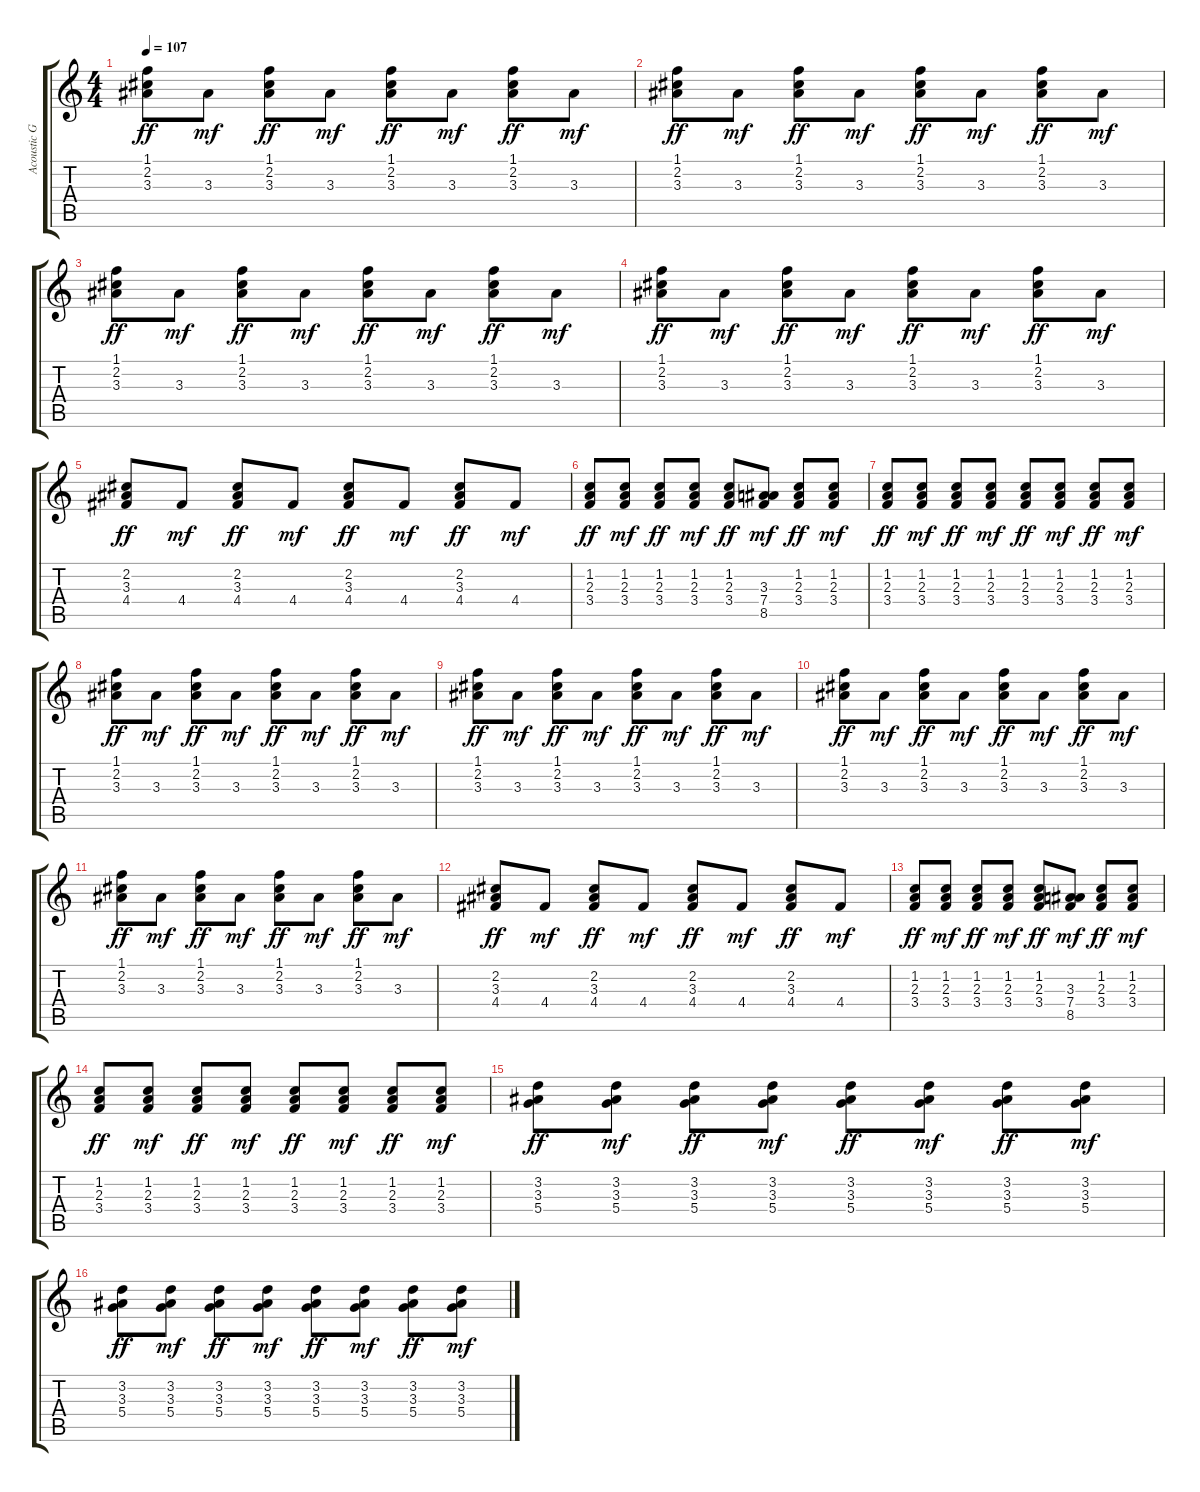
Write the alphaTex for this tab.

\track ("Acoustic Guitar" "Acoustic G") {instrument acousticguitarsteel}
\staff {score tabs}
\tuning (E4 B3 G3 D3 A2 E2) {hide}
\ts (4 4)
\tempo 107
\clef g2
\ks c
(1.1 2.2 3.3).8{dy ff instrument acousticguitarsteel} 3.3.8{dy mf} (1.1 2.2 3.3).8{dy ff} 3.3.8{dy mf} (1.1 2.2 3.3).8{dy ff} 3.3.8{dy mf} (1.1 2.2 3.3).8{dy ff} 3.3.8{dy mf} |
(1.1 2.2 3.3).8{dy ff} 3.3.8{dy mf} (1.1 2.2 3.3).8{dy ff} 3.3.8{dy mf} (1.1 2.2 3.3).8{dy ff} 3.3.8{dy mf} (1.1 2.2 3.3).8{dy ff} 3.3.8{dy mf} |
(1.1 2.2 3.3).8{dy ff} 3.3.8{dy mf} (1.1 2.2 3.3).8{dy ff} 3.3.8{dy mf} (1.1 2.2 3.3).8{dy ff} 3.3.8{dy mf} (1.1 2.2 3.3).8{dy ff} 3.3.8{dy mf} |
(1.1 2.2 3.3).8{dy ff} 3.3.8{dy mf} (1.1 2.2 3.3).8{dy ff} 3.3.8{dy mf} (1.1 2.2 3.3).8{dy ff} 3.3.8{dy mf} (1.1 2.2 3.3).8{dy ff} 3.3.8{dy mf} |
(2.2 3.3 4.4).8{dy ff} 4.4.8{dy mf} (2.2 3.3 4.4).8{dy ff} 4.4.8{dy mf} (2.2 3.3 4.4).8{dy ff} 4.4.8{dy mf} (2.2 3.3 4.4).8{dy ff} 4.4.8{dy mf} |
(1.2 2.3 3.4).8{dy ff} (1.2 2.3 3.4).8{dy mf} (1.2 2.3 3.4).8{dy ff} (1.2 2.3 3.4).8{dy mf} (1.2 2.3 3.4).8{dy ff} (3.3 7.4 8.5).8{dy mf} (1.2 2.3 3.4).8{dy ff} (1.2 2.3 3.4).8{dy mf} |
(1.2 2.3 3.4).8{dy ff} (1.2 2.3 3.4).8{dy mf} (1.2 2.3 3.4).8{dy ff} (1.2 2.3 3.4).8{dy mf} (1.2 2.3 3.4).8{dy ff} (1.2 2.3 3.4).8{dy mf} (1.2 2.3 3.4).8{dy ff} (1.2 2.3 3.4).8{dy mf} |
(1.1 2.2 3.3).8{dy ff} 3.3.8{dy mf} (1.1 2.2 3.3).8{dy ff} 3.3.8{dy mf} (1.1 2.2 3.3).8{dy ff} 3.3.8{dy mf} (1.1 2.2 3.3).8{dy ff} 3.3.8{dy mf} |
(1.1 2.2 3.3).8{dy ff} 3.3.8{dy mf} (1.1 2.2 3.3).8{dy ff} 3.3.8{dy mf} (1.1 2.2 3.3).8{dy ff} 3.3.8{dy mf} (1.1 2.2 3.3).8{dy ff} 3.3.8{dy mf} |
(1.1 2.2 3.3).8{dy ff} 3.3.8{dy mf} (1.1 2.2 3.3).8{dy ff} 3.3.8{dy mf} (1.1 2.2 3.3).8{dy ff} 3.3.8{dy mf} (1.1 2.2 3.3).8{dy ff} 3.3.8{dy mf} |
(1.1 2.2 3.3).8{dy ff} 3.3.8{dy mf} (1.1 2.2 3.3).8{dy ff} 3.3.8{dy mf} (1.1 2.2 3.3).8{dy ff} 3.3.8{dy mf} (1.1 2.2 3.3).8{dy ff} 3.3.8{dy mf} |
(2.2 3.3 4.4).8{dy ff} 4.4.8{dy mf} (2.2 3.3 4.4).8{dy ff} 4.4.8{dy mf} (2.2 3.3 4.4).8{dy ff} 4.4.8{dy mf} (2.2 3.3 4.4).8{dy ff} 4.4.8{dy mf} |
(1.2 2.3 3.4).8{dy ff} (1.2 2.3 3.4).8{dy mf} (1.2 2.3 3.4).8{dy ff} (1.2 2.3 3.4).8{dy mf} (1.2 2.3 3.4).8{dy ff} (3.3 7.4 8.5).8{dy mf} (1.2 2.3 3.4).8{dy ff} (1.2 2.3 3.4).8{dy mf} |
(1.2 2.3 3.4).8{dy ff} (1.2 2.3 3.4).8{dy mf} (1.2 2.3 3.4).8{dy ff} (1.2 2.3 3.4).8{dy mf} (1.2 2.3 3.4).8{dy ff} (1.2 2.3 3.4).8{dy mf} (1.2 2.3 3.4).8{dy ff} (1.2 2.3 3.4).8{dy mf} |
(3.2 3.3 5.4).8{dy ff volume 8} (3.2 3.3 5.4).8{dy mf volume 7} (3.2 3.3 5.4).8{dy ff volume 7} (3.2 3.3 5.4).8{dy mf volume 6} (3.2 3.3 5.4).8{dy ff volume 6} (3.2 3.3 5.4).8{dy mf} (3.2 3.3 5.4).8{dy ff} (3.2 3.3 5.4).8{dy mf} |
(3.2 3.3 5.4).8{dy ff} (3.2 3.3 5.4).8{dy mf} (3.2 3.3 5.4).8{dy ff} (3.2 3.3 5.4).8{dy mf} (3.2 3.3 5.4).8{dy ff} (3.2 3.3 5.4).8{dy mf} (3.2 3.3 5.4).8{dy ff} (3.2 3.3 5.4).8{dy mf}
